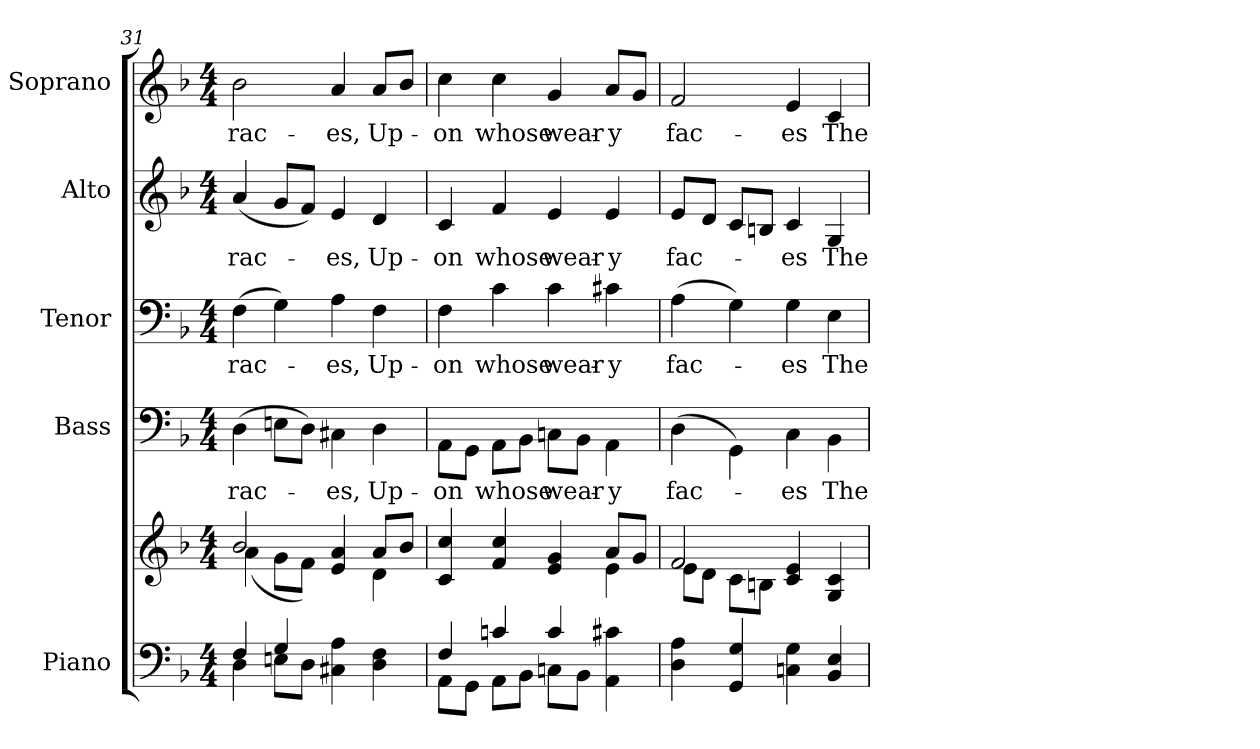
**kern	**kern	**kern	**text	**kern	**text	**kern	**text	**kern	**text
*part5	*part5	*part4	*part4	*part3	*part3	*part2	*part2	*part1	*part1
*staff6	*staff5	*staff4	*staff4	*staff3	*staff3	*staff2	*staff2	*staff1	*staff1
*I"Piano	*	*I"Bass	*	*I"Tenor	*	*I"Alto	*	*I"Soprano	*
*I'Pno.	*	*I'B.	*	*I'T.	*	*I'A.	*	*I'S.	*
*clefF4	*clefG2	*clefF4	*	*clefF4	*	*clefG2	*	*clefG2	*
*k[b-]	*k[b-]	*k[b-]	*	*k[b-]	*	*k[b-]	*	*k[b-]	*
*F:	*F:	*F:	*	*F:	*	*F:	*	*F:	*
*M4/4	*M4/4	*M4/4	*	*M4/4	*	*M4/4	*	*M4/4	*
=31	=31	=31	=31	=31	=31	=31	=31	=31	=31
*^	*^	*	*	*	*	*	*	*	*
!	!	!	!	!	!LO:LY:b:color=#000000	!	!	!	!	!	!
!	!	!	!	!	!	!	!LO:LY:b:color=#000000	!	!	!	!
!	!	!	!	!	!	!	!	!	!LO:LY:b:color=#000000	!	!
!	!	!	!	!	!	!	!	!	!	!	!LO:LY:b:color=#000000
4Fi/	4Di\	2b-i/	(4ai\	(4Di\	rac-	(4Fi\	rac-	(4ai/	rac-	2b-i\	rac-
4Gi/	8Eni\L	.	8gi\L	8Eni\L	.	4Gi\)	.	8gi/L	.	.	.
.	8Di\J	.	8fi\J)	8Di\J)	.	.	.	8fi/J)	.	.	.
!	!	!	!	!	!LO:LY:b:color=#000000	!	!	!	!	!	!
!	!	!	!	!	!	!	!LO:LY:b:color=#000000	!	!	!	!
!	!	!	!	!	!	!	!	!	!LO:LY:b:color=#000000	!	!
!	!	!	!	!	!	!	!	!	!	!	!LO:LY:b:color=#000000
4C#Xi\ 4Ai	2ryy	4ei/ 4ai	4ryy	4C#Xi\	-es,	4Ai\	-es,	4ei/	-es,	4ai/	-es,
!	!	!	!	!	!LO:LY:b:color=#000000	!	!	!	!	!	!
!	!	!	!	!	!	!	!LO:LY:b:color=#000000	!	!	!	!
!	!	!	!	!	!	!	!	!	!LO:LY:b:color=#000000	!	!
!	!	!	!	!	!	!	!	!	!	!	!LO:LY:b:color=#000000
4Di\ 4Fi	.	8ai/L	4di\	4Di\	Up-	4Fi\	Up-	4di/	Up-	8ai/L	Up-
.	.	8b-i/J	.	.	.	.	.	.	.	8b-i/J	.
!!LO:PB:g=z
=32	=32	=32	=32	=32	=32	=32	=32	=32	=32	=32	=32
!	!	!	!	!	!LO:LY:b:color=#000000	!	!	!	!	!	!
!	!	!	!	!	!	!	!LO:LY:b:color=#000000	!	!	!	!
!	!	!	!	!	!	!	!	!	!LO:LY:b:color=#000000	!	!
!	!	!	!	!	!	!	!	!	!	!	!LO:LY:b:color=#000000
4Fi/	8AAi\L	4ci/ 4cci	2ryy	8AAi\L	-on	4Fi\	-on	4ci/	-on	4cci\	-on
.	8GGi\J	.	.	8GGi\J	.	.	.	.	.	.	.
!	!	!	!	!	!LO:LY:b:color=#000000	!	!	!	!	!	!
!	!	!	!	!	!	!	!LO:LY:b:color=#000000	!	!	!	!
!	!	!	!	!	!	!	!	!	!LO:LY:b:color=#000000	!	!
!	!	!	!	!	!	!	!	!	!	!	!LO:LY:b:color=#000000
4cni/	8AAi\L	4fi/ 4cci	.	8AAi\L	whose	4ci\	whose	4fi/	whose	4cci\	whose
.	8BB-i\J	.	.	8BB-i\J	.	.	.	.	.	.	.
!	!	!	!	!	!LO:LY:b:color=#000000	!	!	!	!	!	!
!	!	!	!	!	!	!	!LO:LY:b:color=#000000	!	!	!	!
!	!	!	!	!	!	!	!	!	!LO:LY:b:color=#000000	!	!
!	!	!	!	!	!	!	!	!	!	!	!LO:LY:b:color=#000000
4ci/	8Cni\L	4ei/ 4gi	4ryy	8Cni\L	wear-	4ci\	wear-	4ei/	wear-	4gi/	wear-
.	8BB-i\J	.	.	8BB-i\J	.	.	.	.	.	.	.
!	!	!	!	!	!LO:LY:b:color=#000000	!	!	!	!	!	!
!	!	!	!	!	!	!	!LO:LY:b:color=#000000	!	!	!	!
!	!	!	!	!	!	!	!	!	!LO:LY:b:color=#000000	!	!
!	!	!	!	!	!	!	!	!	!	!	!LO:LY:b:color=#000000
4AAi\ 4c#Xi	4ryy	8ai/L	4ei\	4AAi\	-y	4c#Xi\	-y	4ei/	-y	8ai/L	-y
.	.	8gi/J	.	.	.	.	.	.	.	8gi/J	.
*v	*v	*	*	*	*	*	*	*	*	*	*
=33	=33	=33	=33	=33	=33	=33	=33	=33	=33	=33
!	!	!	!	!LO:LY:b:color=#000000	!	!	!	!	!	!
!	!	!	!	!	!	!LO:LY:b:color=#000000	!	!	!	!
!	!	!	!	!	!	!	!	!LO:LY:b:color=#000000	!	!
!	!	!	!	!	!	!	!	!	!	!LO:LY:b:color=#000000
4Di\ 4Ai	2fi/	8ei\L	(4Di\	fac-	(4Ai\	fac-	8ei/L	fac-	2fi/	fac-
.	.	8di\J	.	.	.	.	8di/J	.	.	.
4GGi/ 4Gi	.	8ci\L	4GGi\)	.	4Gi\)	.	8ci/L	.	.	.
.	.	8Bni\J	.	.	.	.	8Bni/J	.	.	.
!	!	!	!	!LO:LY:b:color=#000000	!	!	!	!	!	!
!	!	!	!	!	!	!LO:LY:b:color=#000000	!	!	!	!
!	!	!	!	!	!	!	!	!LO:LY:b:color=#000000	!	!
!	!	!	!	!	!	!	!	!	!	!LO:LY:b:color=#000000
4Cni\ 4Gi	4ci/ 4ei	2ryy	4Ci\	-es	4Gi\	-es	4ci/	-es	4ei/	-es
!	!	!	!	!LO:LY:b:color=#000000	!	!	!	!	!	!
!	!	!	!	!	!	!LO:LY:b:color=#000000	!	!	!	!
!	!	!	!	!	!	!	!	!LO:LY:b:color=#000000	!	!
!	!	!	!	!	!	!	!	!	!	!LO:LY:b:color=#000000
4BB-i/ 4Ei	4Gi/ 4ci	.	4BB-i\	The	4Ei\	The	4Gi/	The	4ci/	The
*	*v	*v	*	*	*	*	*	*	*	*
=	=	=	=	=	=	=	=	=	=
*-	*-	*-	*-	*-	*-	*-	*-	*-	*-
